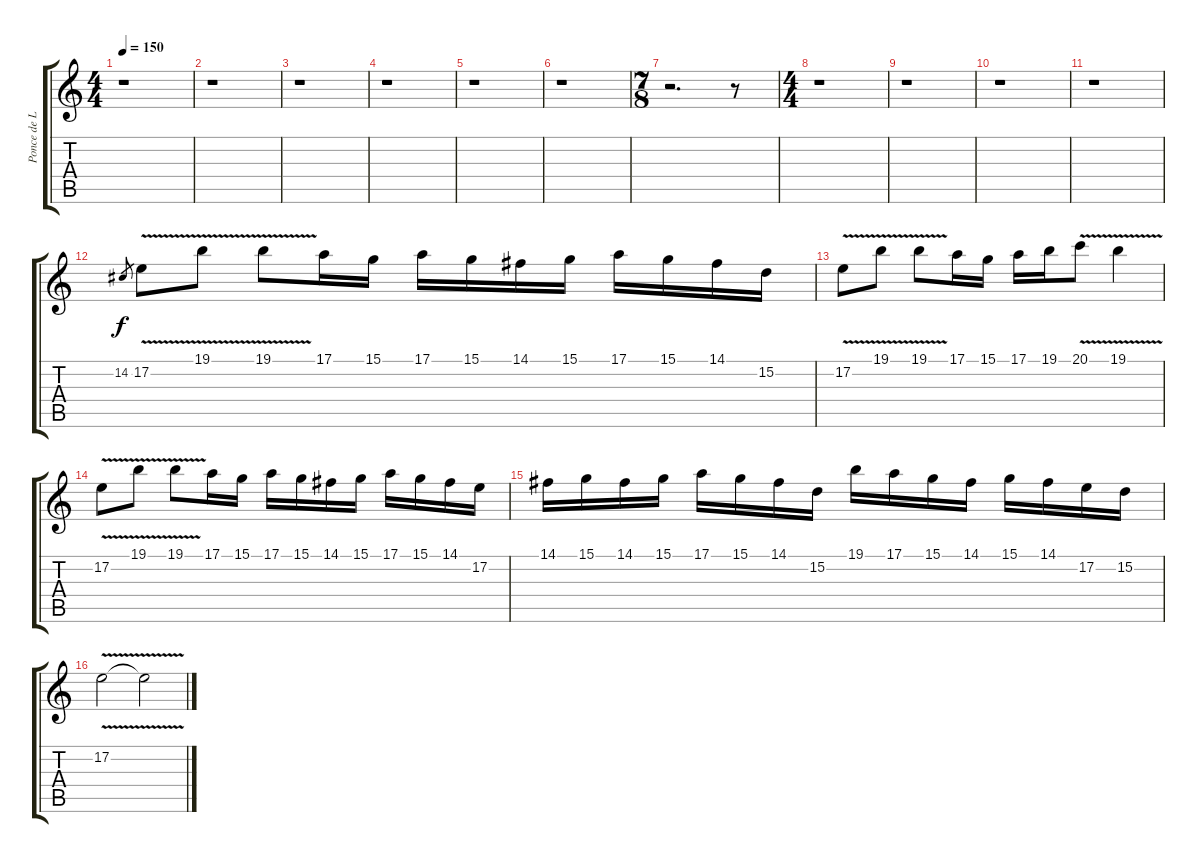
\track ("Ponce de Leon - Flauta" "Ponce de L") {instrument flute}
\staff {score tabs}
\tuning (E4 B3 G3 D3 A2 E2) {hide}
\ts (4 4)
\tempo 150
\clef g2
\ks c
r.1{dy f instrument flute} |
r.1 |
r.1 |
r.1 |
r.1 |
r.1 |
\ts (7 8)
r.2{d} r.8 |
\ts (4 4)
r.1 |
r.1 |
r.1 |
r.1 |
14.2.8{gr} 17.2{v}.8 19.1{v}.8 19.1{v}.8 17.1.16 15.1.16 17.1.16 15.1.16 14.1.16 15.1.16 17.1.16 15.1.16 14.1.16 15.2.16 |
17.2{v}.8 19.1{v}.8 19.1{v}.8 17.1.16 15.1.16 17.1.16 19.1.16 20.1{v}.8 19.1{v}.4 |
17.2{v}.8 19.1{v}.8 19.1{v}.8 17.1.16 15.1.16 17.1.16 15.1.16 14.1.16 15.1.16 17.1.16 15.1.16 14.1.16 17.2.16 |
14.1.16 15.1.16 14.1.16 15.1.16 17.1.16 15.1.16 14.1.16 15.2.16 19.1.16 17.1.16 15.1.16 14.1.16 15.1.16 14.1.16 17.2.16 15.2.16 |
17.2{v}.2 17.2{t}.2
